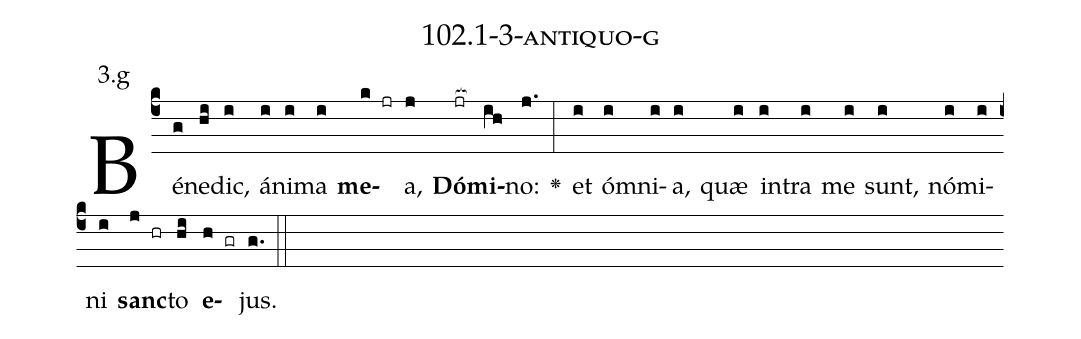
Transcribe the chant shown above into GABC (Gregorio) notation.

name: 102.1-3-antiquo-g;
annotation: 3.g;
%%
(c4)Bé(g)ne(hi)dic,(i) á(i)ni(i)ma(i) <b>me</b>(k jr)a,(j) <b>Dó</b>(jr[ocb:1{])<b>mi</b>(ih[ocb:0}])no:(j.) <v>\greheightstar</v>(:) et(i) óm(i)ni(i)a,(i) quæ(i) in(i)tra(i) me(i) sunt,(i) nó(i)mi(i)ni(i) <b>sanc</b>(j hr)to(hi) <b>e</b>(h gr)jus.(g.) (::)


%E(i) u(i) o(j) u(hi) a(h) e.(g.) (::)
